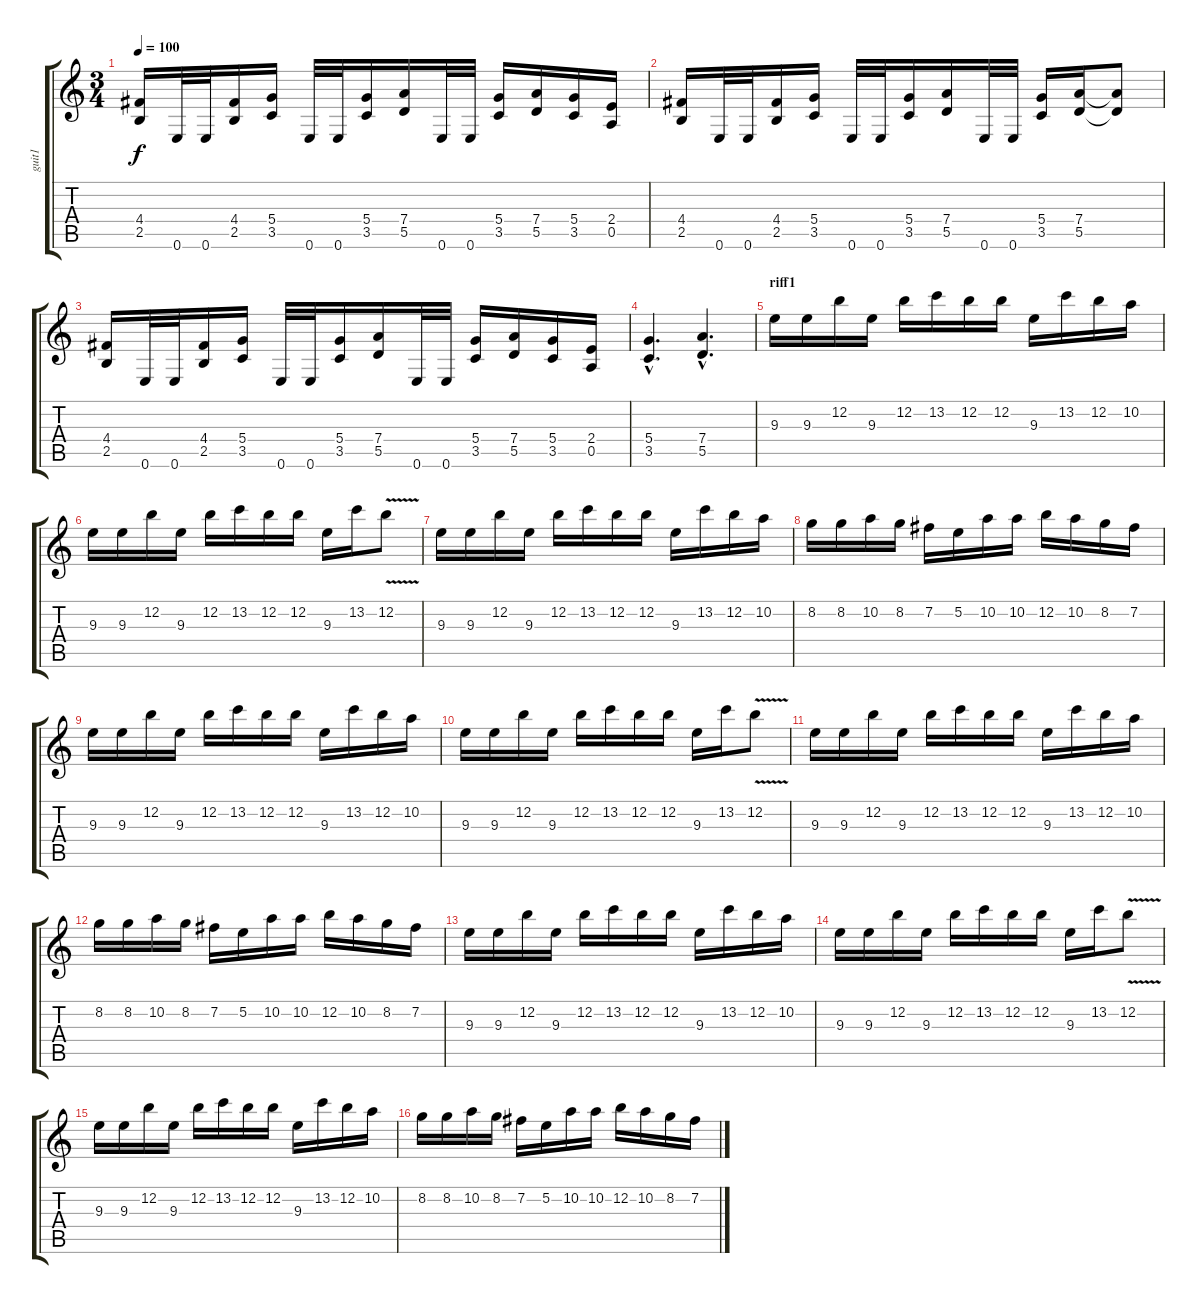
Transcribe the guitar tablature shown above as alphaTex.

\track ("guit1" "guit1") {instrument distortionguitar}
\staff {score tabs}
\tuning (E4 B3 G3 D3 A2 E2) {hide}
\ts (3 4)
\tempo 100
\clef g2
\ks c
(4.4 2.5).16{dy f} 0.6.32 0.6.32 (4.4 2.5).16 (5.4 3.5).16 0.6.32 0.6.32 (5.4 3.5).16 (7.4 5.5).16 0.6.32 0.6.32 (5.4 3.5).16 (7.4 5.5).16 (5.4 3.5).16 (2.4 0.5).16 |
(4.4 2.5).16 0.6.32 0.6.32 (4.4 2.5).16 (5.4 3.5).16 0.6.32 0.6.32 (5.4 3.5).16 (7.4 5.5).16 0.6.32 0.6.32 (5.4 3.5).16 (7.4 5.5).16 (7.4{t} 5.5{t}).8 |
(4.4 2.5).16 0.6.32 0.6.32 (4.4 2.5).16 (5.4 3.5).16 0.6.32 0.6.32 (5.4 3.5).16 (7.4 5.5).16 0.6.32 0.6.32 (5.4 3.5).16 (7.4 5.5).16 (5.4 3.5).16 (2.4 0.5).16 |
(5.4{hac} 3.5{hac}).4{d} (7.4{hac} 5.5{hac}).4{d} |
\section ("" "riff1")
9.3.16 9.3.16 12.2.16 9.3.16 12.2.16 13.2.16 12.2.16 12.2.16 9.3.16 13.2.16 12.2.16 10.2.16 |
9.3.16 9.3.16 12.2.16 9.3.16 12.2.16 13.2.16 12.2.16 12.2.16 9.3.16 13.2.16 12.2{v}.8 |
9.3.16 9.3.16 12.2.16 9.3.16 12.2.16 13.2.16 12.2.16 12.2.16 9.3.16 13.2.16 12.2.16 10.2.16 |
8.2.16 8.2.16 10.2.16 8.2.16 7.2.16 5.2.16 10.2.16 10.2.16 12.2.16 10.2.16 8.2.16 7.2.16 |
9.3.16 9.3.16 12.2.16 9.3.16 12.2.16 13.2.16 12.2.16 12.2.16 9.3.16 13.2.16 12.2.16 10.2.16 |
9.3.16 9.3.16 12.2.16 9.3.16 12.2.16 13.2.16 12.2.16 12.2.16 9.3.16 13.2.16 12.2{v}.8 |
9.3.16 9.3.16 12.2.16 9.3.16 12.2.16 13.2.16 12.2.16 12.2.16 9.3.16 13.2.16 12.2.16 10.2.16 |
8.2.16 8.2.16 10.2.16 8.2.16 7.2.16 5.2.16 10.2.16 10.2.16 12.2.16 10.2.16 8.2.16 7.2.16 |
9.3.16 9.3.16 12.2.16 9.3.16 12.2.16 13.2.16 12.2.16 12.2.16 9.3.16 13.2.16 12.2.16 10.2.16 |
9.3.16 9.3.16 12.2.16 9.3.16 12.2.16 13.2.16 12.2.16 12.2.16 9.3.16 13.2.16 12.2{v}.8 |
9.3.16 9.3.16 12.2.16 9.3.16 12.2.16 13.2.16 12.2.16 12.2.16 9.3.16 13.2.16 12.2.16 10.2.16 |
8.2.16 8.2.16 10.2.16 8.2.16 7.2.16 5.2.16 10.2.16 10.2.16 12.2.16 10.2.16 8.2.16 7.2.16
